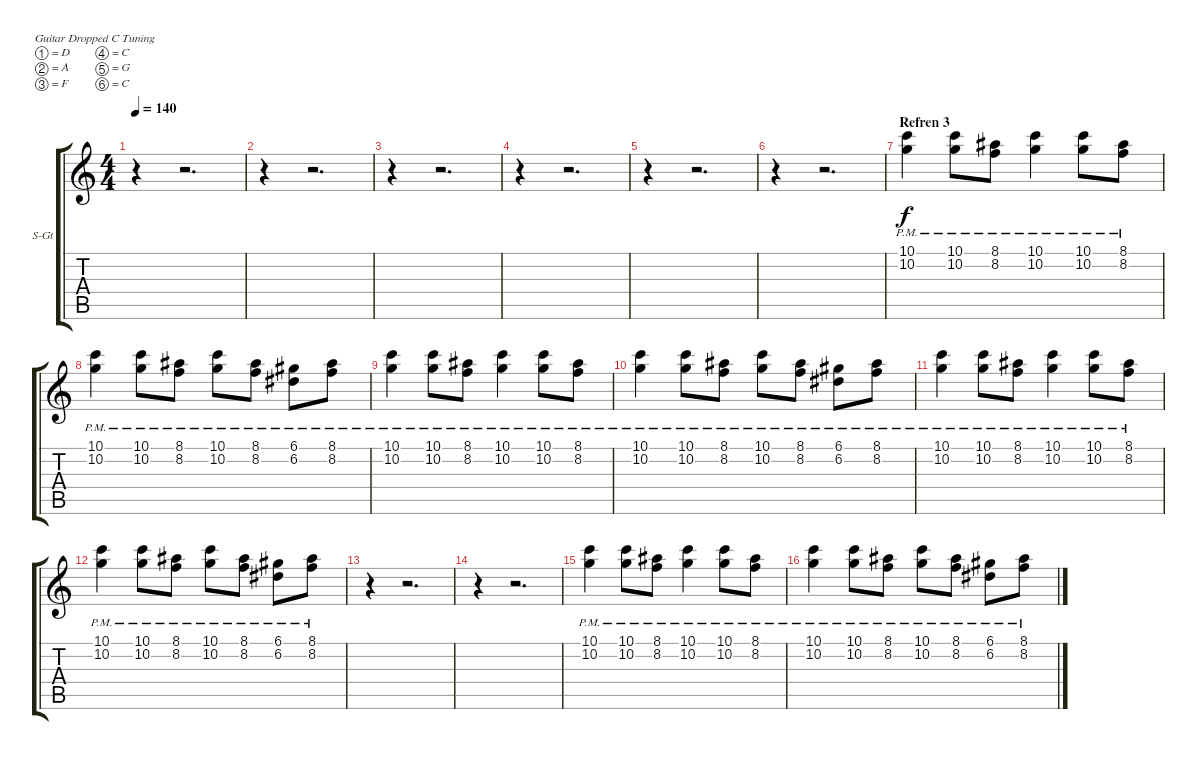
\bracketExtendMode groupsimilarinstruments
\firstSystemTrackNameOrientation horizontal
\otherSystemsTrackNameOrientation horizontal
\track ("SFX" "S-Gt") {instrument piccolo}
\staff {score tabs}
\tuning (D4 A3 F3 C3 G2 C2)
\displaytranspose 12
\ts (4 4)
\tempo 140
\clef g2
\ks c
r.4{dy f} r.2{d} |
r.4 r.2{d} |
r.4 r.2{d} |
r.4 r.2{d} |
r.4 r.2{d} |
r.4 r.2{d} |
\section ("" "Refren 3")
(10.1{pm} 10.2{pm}).4 (10.1{pm} 10.2{pm}).8 (8.1{pm} 8.2{pm}).8 (10.1{pm} 10.2{pm}).4 (10.1{pm} 10.2{pm}).8 (8.1{pm} 8.2{pm}).8 |
(10.1{pm} 10.2{pm}).4 (10.1{pm} 10.2{pm}).8 (8.1{pm} 8.2{pm}).8 (10.1{pm} 10.2{pm}).8 (8.1{pm} 8.2{pm}).8 (6.1{pm} 6.2{pm}).8 (8.1{pm} 8.2{pm}).8 |
(10.1{pm} 10.2{pm}).4 (10.1{pm} 10.2{pm}).8 (8.1{pm} 8.2{pm}).8 (10.1{pm} 10.2{pm}).4 (10.1{pm} 10.2{pm}).8 (8.1{pm} 8.2{pm}).8 |
(10.1{pm} 10.2{pm}).4 (10.1{pm} 10.2{pm}).8 (8.1{pm} 8.2{pm}).8 (10.1{pm} 10.2{pm}).8 (8.1{pm} 8.2{pm}).8 (6.1{pm} 6.2{pm}).8 (8.1{pm} 8.2{pm}).8 |
(10.1{pm} 10.2{pm}).4 (10.1{pm} 10.2{pm}).8 (8.1{pm} 8.2{pm}).8 (10.1{pm} 10.2{pm}).4 (10.1{pm} 10.2{pm}).8 (8.1{pm} 8.2{pm}).8 |
(10.1{pm} 10.2{pm}).4 (10.1{pm} 10.2{pm}).8 (8.1{pm} 8.2{pm}).8 (10.1{pm} 10.2{pm}).8 (8.1{pm} 8.2{pm}).8 (6.1{pm} 6.2{pm}).8 (8.1{pm} 8.2{pm}).8 |
r.4 r.2{d} |
r.4 r.2{d} |
(10.1{pm} 10.2{pm}).4 (10.1{pm} 10.2{pm}).8 (8.1{pm} 8.2{pm}).8 (10.1{pm} 10.2{pm}).4 (10.1{pm} 10.2{pm}).8 (8.1{pm} 8.2{pm}).8 |
(10.1{pm} 10.2{pm}).4 (10.1{pm} 10.2{pm}).8 (8.1{pm} 8.2{pm}).8 (10.1{pm} 10.2{pm}).8 (8.1{pm} 8.2{pm}).8 (6.1{pm} 6.2{pm}).8 (8.1{pm} 8.2{pm}).8
